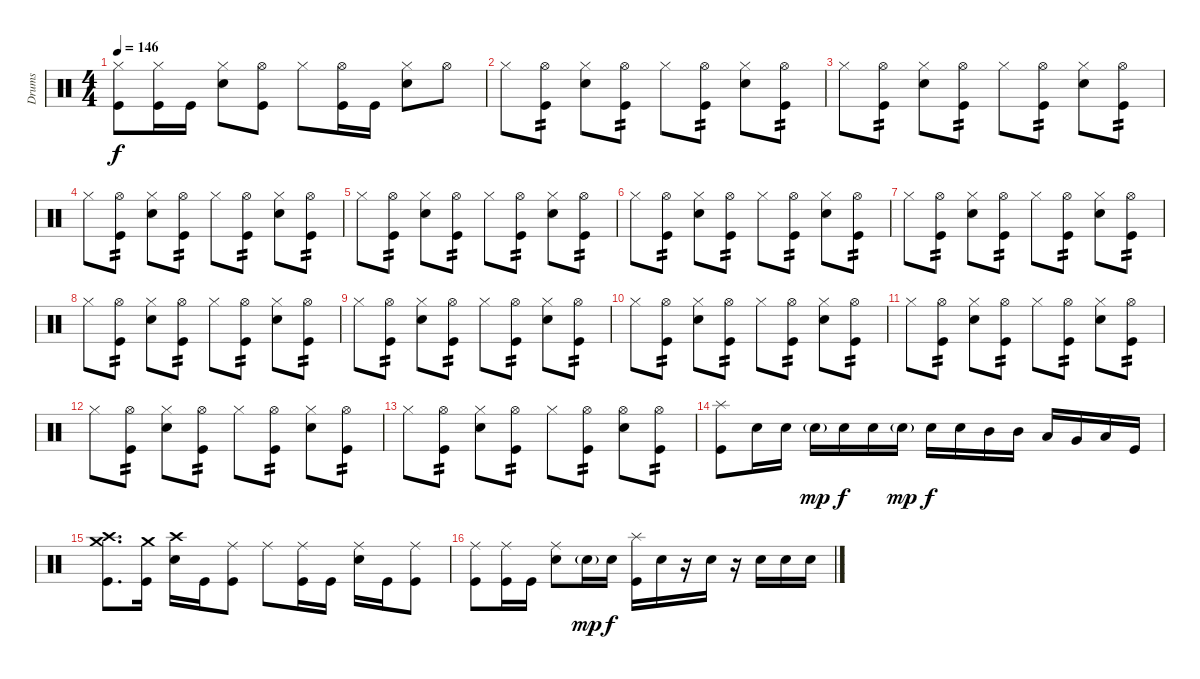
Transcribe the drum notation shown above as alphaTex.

\track ("Drums" "Drums") {instrument percussion}
\staff {score}
\articulation defaults
\ts (4 4)
\tempo 146
\clef neutral
\ks c
("Hi-Hat (closed)" "Kick (hit)").8{dy f} ("Hi-Hat (closed)" "Kick (hit)").16 "Kick (hit)".16 ("Hi-Hat (closed)" "Electric Snare (hit)").8 ("Hi-Hat (open)" "Kick (hit)").8 "Hi-Hat (closed)".8 ("Hi-Hat (open)" "Kick (hit)").16 "Kick (hit)".16 ("Hi-Hat (closed)" "Electric Snare (hit)").8 "Hi-Hat (open)".8 |
"Hi-Hat (closed)".8 ("Hi-Hat (open)" "Kick (hit)").8{tp 2} ("Hi-Hat (closed)" "Electric Snare (hit)").8 ("Hi-Hat (open)" "Kick (hit)").8{tp 2} "Hi-Hat (closed)".8 ("Hi-Hat (open)" "Kick (hit)").8{tp 2} ("Hi-Hat (closed)" "Electric Snare (hit)").8 ("Hi-Hat (open)" "Kick (hit)").8{tp 2} |
"Hi-Hat (closed)".8 ("Hi-Hat (open)" "Kick (hit)").8{tp 2} ("Hi-Hat (closed)" "Electric Snare (hit)").8 ("Hi-Hat (open)" "Kick (hit)").8{tp 2} "Hi-Hat (closed)".8 ("Hi-Hat (open)" "Kick (hit)").8{tp 2} ("Hi-Hat (closed)" "Electric Snare (hit)").8 ("Hi-Hat (open)" "Kick (hit)").8{tp 2} |
"Hi-Hat (closed)".8 ("Hi-Hat (open)" "Kick (hit)").8{tp 2} ("Hi-Hat (closed)" "Electric Snare (hit)").8 ("Hi-Hat (open)" "Kick (hit)").8{tp 2} "Hi-Hat (closed)".8 ("Hi-Hat (open)" "Kick (hit)").8{tp 2} ("Hi-Hat (closed)" "Electric Snare (hit)").8 ("Hi-Hat (open)" "Kick (hit)").8{tp 2} |
"Hi-Hat (closed)".8 ("Hi-Hat (open)" "Kick (hit)").8{tp 2} ("Hi-Hat (closed)" "Electric Snare (hit)").8 ("Hi-Hat (open)" "Kick (hit)").8{tp 2} "Hi-Hat (closed)".8 ("Hi-Hat (open)" "Kick (hit)").8{tp 2} ("Hi-Hat (closed)" "Electric Snare (hit)").8 ("Hi-Hat (open)" "Kick (hit)").8{tp 2} |
"Hi-Hat (closed)".8 ("Hi-Hat (open)" "Kick (hit)").8{tp 2} ("Hi-Hat (closed)" "Electric Snare (hit)").8 ("Hi-Hat (open)" "Kick (hit)").8{tp 2} "Hi-Hat (closed)".8 ("Hi-Hat (open)" "Kick (hit)").8{tp 2} ("Hi-Hat (closed)" "Electric Snare (hit)").8 ("Hi-Hat (open)" "Kick (hit)").8{tp 2} |
"Hi-Hat (closed)".8 ("Hi-Hat (open)" "Kick (hit)").8{tp 2} ("Hi-Hat (closed)" "Electric Snare (hit)").8 ("Hi-Hat (open)" "Kick (hit)").8{tp 2} "Hi-Hat (closed)".8 ("Hi-Hat (open)" "Kick (hit)").8{tp 2} ("Hi-Hat (closed)" "Electric Snare (hit)").8 ("Hi-Hat (open)" "Kick (hit)").8{tp 2} |
"Hi-Hat (closed)".8 ("Hi-Hat (open)" "Kick (hit)").8{tp 2} ("Hi-Hat (closed)" "Electric Snare (hit)").8 ("Hi-Hat (open)" "Kick (hit)").8{tp 2} "Hi-Hat (closed)".8 ("Hi-Hat (open)" "Kick (hit)").8{tp 2} ("Hi-Hat (closed)" "Electric Snare (hit)").8 ("Hi-Hat (open)" "Kick (hit)").8{tp 2} |
"Hi-Hat (closed)".8 ("Hi-Hat (open)" "Kick (hit)").8{tp 2} ("Hi-Hat (closed)" "Electric Snare (hit)").8 ("Hi-Hat (open)" "Kick (hit)").8{tp 2} "Hi-Hat (closed)".8 ("Hi-Hat (open)" "Kick (hit)").8{tp 2} ("Hi-Hat (closed)" "Electric Snare (hit)").8 ("Hi-Hat (open)" "Kick (hit)").8{tp 2} |
"Hi-Hat (closed)".8 ("Hi-Hat (open)" "Kick (hit)").8{tp 2} ("Hi-Hat (closed)" "Electric Snare (hit)").8 ("Hi-Hat (open)" "Kick (hit)").8{tp 2} "Hi-Hat (closed)".8 ("Hi-Hat (open)" "Kick (hit)").8{tp 2} ("Hi-Hat (closed)" "Electric Snare (hit)").8 ("Hi-Hat (open)" "Kick (hit)").8{tp 2} |
"Hi-Hat (closed)".8 ("Hi-Hat (open)" "Kick (hit)").8{tp 2} ("Hi-Hat (closed)" "Electric Snare (hit)").8 ("Hi-Hat (open)" "Kick (hit)").8{tp 2} "Hi-Hat (closed)".8 ("Hi-Hat (open)" "Kick (hit)").8{tp 2} ("Hi-Hat (closed)" "Electric Snare (hit)").8 ("Hi-Hat (open)" "Kick (hit)").8{tp 2} |
"Hi-Hat (closed)".8 ("Hi-Hat (open)" "Kick (hit)").8{tp 2} ("Hi-Hat (closed)" "Electric Snare (hit)").8 ("Hi-Hat (open)" "Kick (hit)").8{tp 2} "Hi-Hat (closed)".8 ("Hi-Hat (open)" "Kick (hit)").8{tp 2} ("Hi-Hat (closed)" "Electric Snare (hit)").8 ("Hi-Hat (open)" "Kick (hit)").8{tp 2} |
"Hi-Hat (closed)".8 ("Hi-Hat (open)" "Kick (hit)").8{tp 2} ("Hi-Hat (closed)" "Electric Snare (hit)").8 ("Hi-Hat (open)" "Kick (hit)").8{tp 2} "Hi-Hat (closed)".8 ("Hi-Hat (open)" "Kick (hit)").8{tp 2} ("Hi-Hat (open)" "Electric Snare (hit)").8 ("Hi-Hat (open)" "Kick (hit)").8{tp 2} |
("Splash (hit)" "Kick (hit)").8 "Electric Snare (hit)".16 "Electric Snare (hit)".16 "Electric Snare (hit)"{g}.16{dy mp} "Electric Snare (hit)".16{dy f} "Electric Snare (hit)".16 "Electric Snare (hit)"{g}.16{dy mp} "Electric Snare (hit)".16{dy f} "Electric Snare (hit)".16 "Mid Tom (hit)".16 "Mid Tom (hit)".16 "Low Tom (hit)".16 "Very Low Tom (hit)".16 "Low Floor Tom (hit)".16 "Kick (hit)".16 |
("Crash medium (hit)" "Crash high (hit)" "Kick (hit)").8{d} ("Crash medium (hit)" "Kick (hit)").16 ("Crash high (hit)" "Electric Snare (hit)").16 "Kick (hit)".16 ("Ride (middle)" "Kick (hit)").8 "Ride (middle)".8 ("Ride (middle)" "Kick (hit)").16 "Kick (hit)".16 ("Ride (middle)" "Electric Snare (hit)").16 "Kick (hit)".16 ("Ride (middle)" "Kick (hit)").8 |
("Ride (middle)" "Kick (hit)").8 ("Ride (middle)" "Kick (hit)").16 "Kick (hit)".16 ("Ride (middle)" "Electric Snare (hit)").8 "Electric Snare (hit)"{g}.16{dy mp} "Electric Snare (hit)".16{dy f} ("Splash (hit)" "Kick (hit)").16 "Electric Snare (hit)".16 r.16 "Electric Snare (hit)".16 r.16 "Electric Snare (hit)".16 "Electric Snare (hit)".16 "Electric Snare (hit)".16
